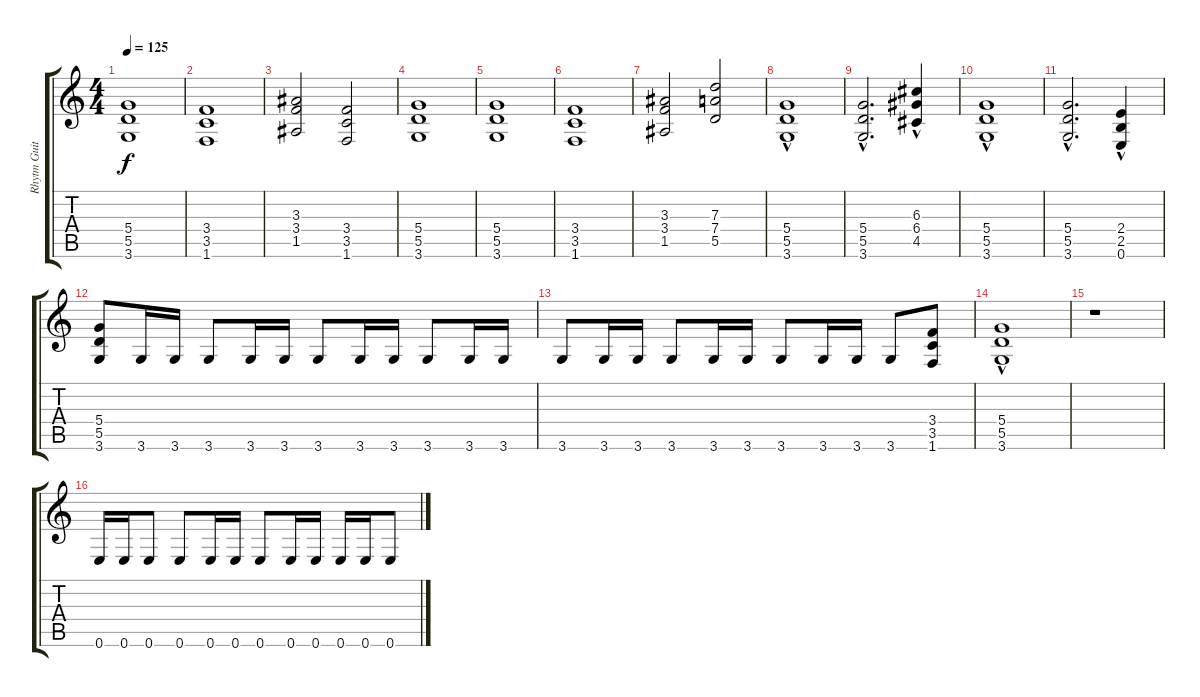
\track ("Rhytm Guitar" "Rhytm Guit") {instrument distortionguitar}
\staff {score tabs}
\tuning (E4 B3 G3 D3 A2 E2) {hide}
\ts (4 4)
\tempo 125
\clef g2
\ks c
(5.4 5.5 3.6).1{dy f} |
(3.4 3.5 1.6).1 |
(3.3 3.4 1.5).2 (3.4 3.5 1.6).2 |
(5.4 5.5 3.6).1 |
(5.4 5.5 3.6).1 |
(3.4 3.5 1.6).1 |
(3.3 3.4 1.5).2 (7.3 7.4 5.5).2 |
(5.4{hac} 5.5{hac} 3.6{hac}).1 |
(5.4{hac} 5.5{hac} 3.6{hac}).2{d} (6.3{hac} 6.4{hac} 4.5{hac}).4 |
(5.4{hac} 5.5{hac} 3.6{hac}).1 |
(5.4{hac} 5.5{hac} 3.6{hac}).2{d} (2.4{hac} 2.5{hac} 0.6{hac}).4 |
(5.4 5.5 3.6).8 3.6.16 3.6.16 3.6.8 3.6.16 3.6.16 3.6.8 3.6.16 3.6.16 3.6.8 3.6.16 3.6.16 |
3.6.8 3.6.16 3.6.16 3.6.8 3.6.16 3.6.16 3.6.8 3.6.16 3.6.16 3.6.8 (3.4 3.5 1.6).8 |
(5.4{hac} 5.5{hac} 3.6{hac}).1 |
r.1 |
0.6.16 0.6.16 0.6.8 0.6.8 0.6.16 0.6.16 0.6.8 0.6.16 0.6.16 0.6.16 0.6.16 0.6.8
